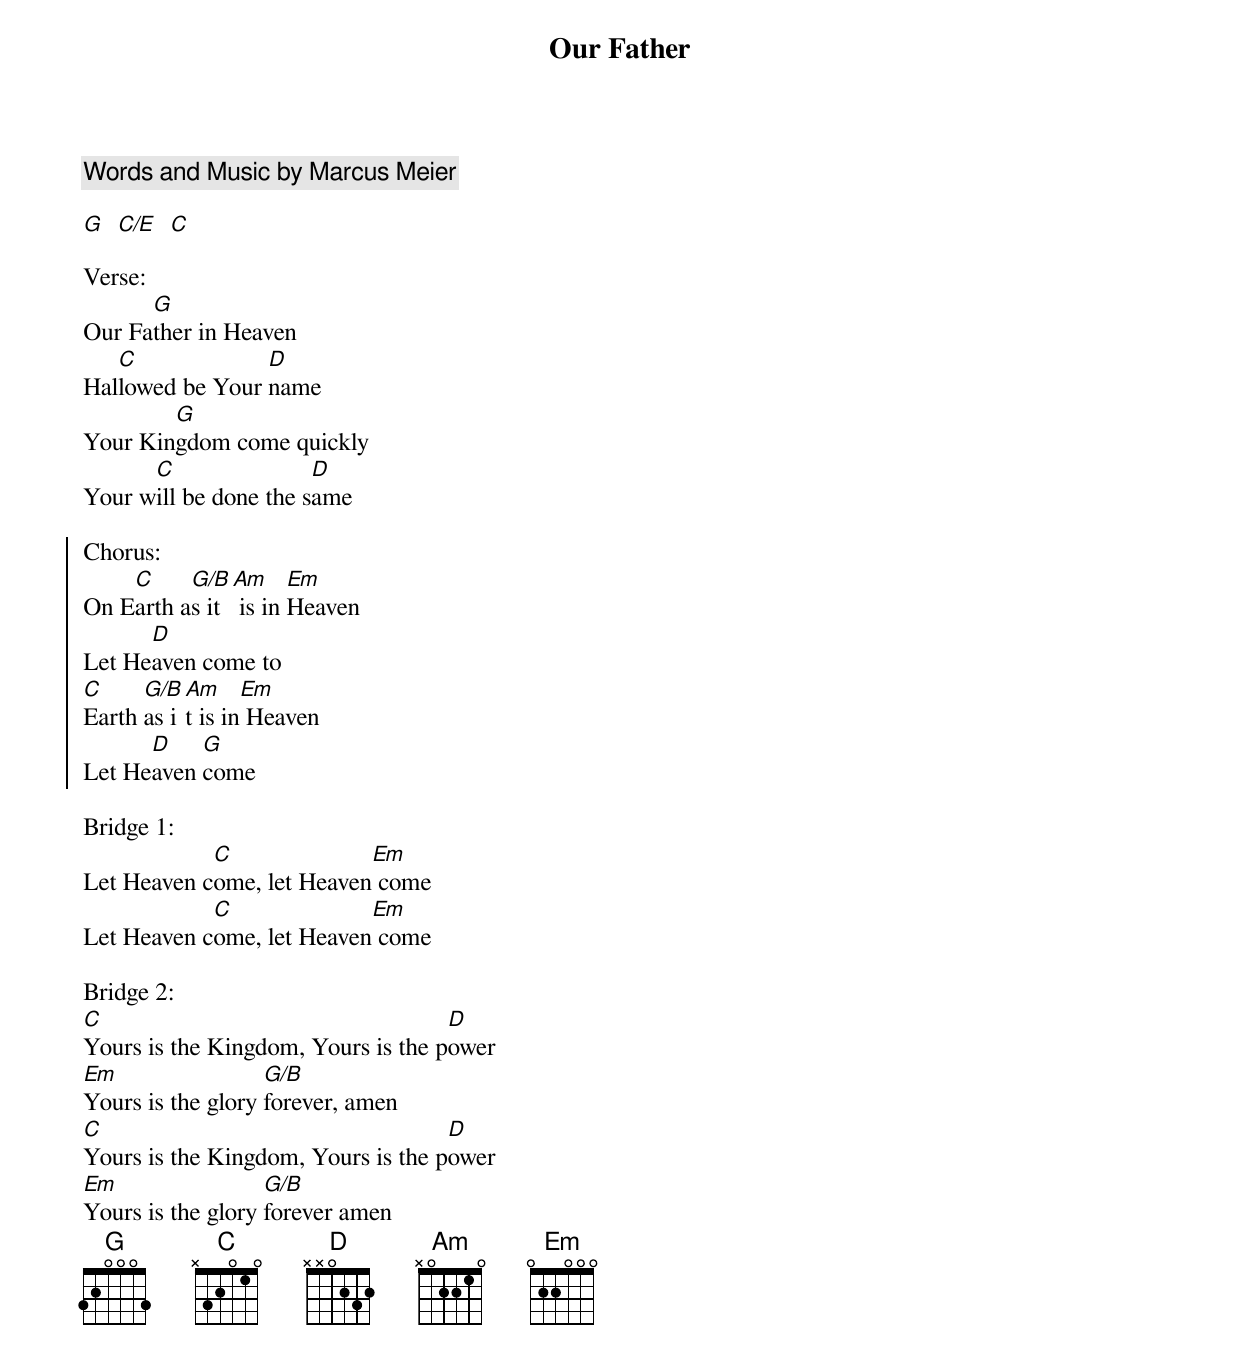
{title: Our Father}
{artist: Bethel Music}
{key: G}
{comment: Words and Music by Marcus Meier}

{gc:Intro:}
[G]  [C/E]  [C]

Verse:
Our Fa[G]ther in Heaven
Hal[C]lowed be Your [D]name
Your Kin[G]gdom come quickly
Your w[C]ill be done the s[D]ame

{soc}
Chorus:
On E[C]arth a[G/B]s it[Am] is in [Em]Heaven
Let He[D]aven come to
[C]Earth [G/B]as i[Am]t is in[Em] Heaven
Let He[D]aven [G]come
{eoc}

Bridge 1:
Let Heaven c[C]ome, let Heaven[Em] come
Let Heaven c[C]ome, let Heaven[Em] come

Bridge 2:
[C]Yours is the Kingdom, Yours is the p[D]ower
[Em]Yours is the glory [G/B]forever, amen
[C]Yours is the Kingdom, Yours is the p[D]ower
[Em]Yours is the glory [G/B]forever amen
